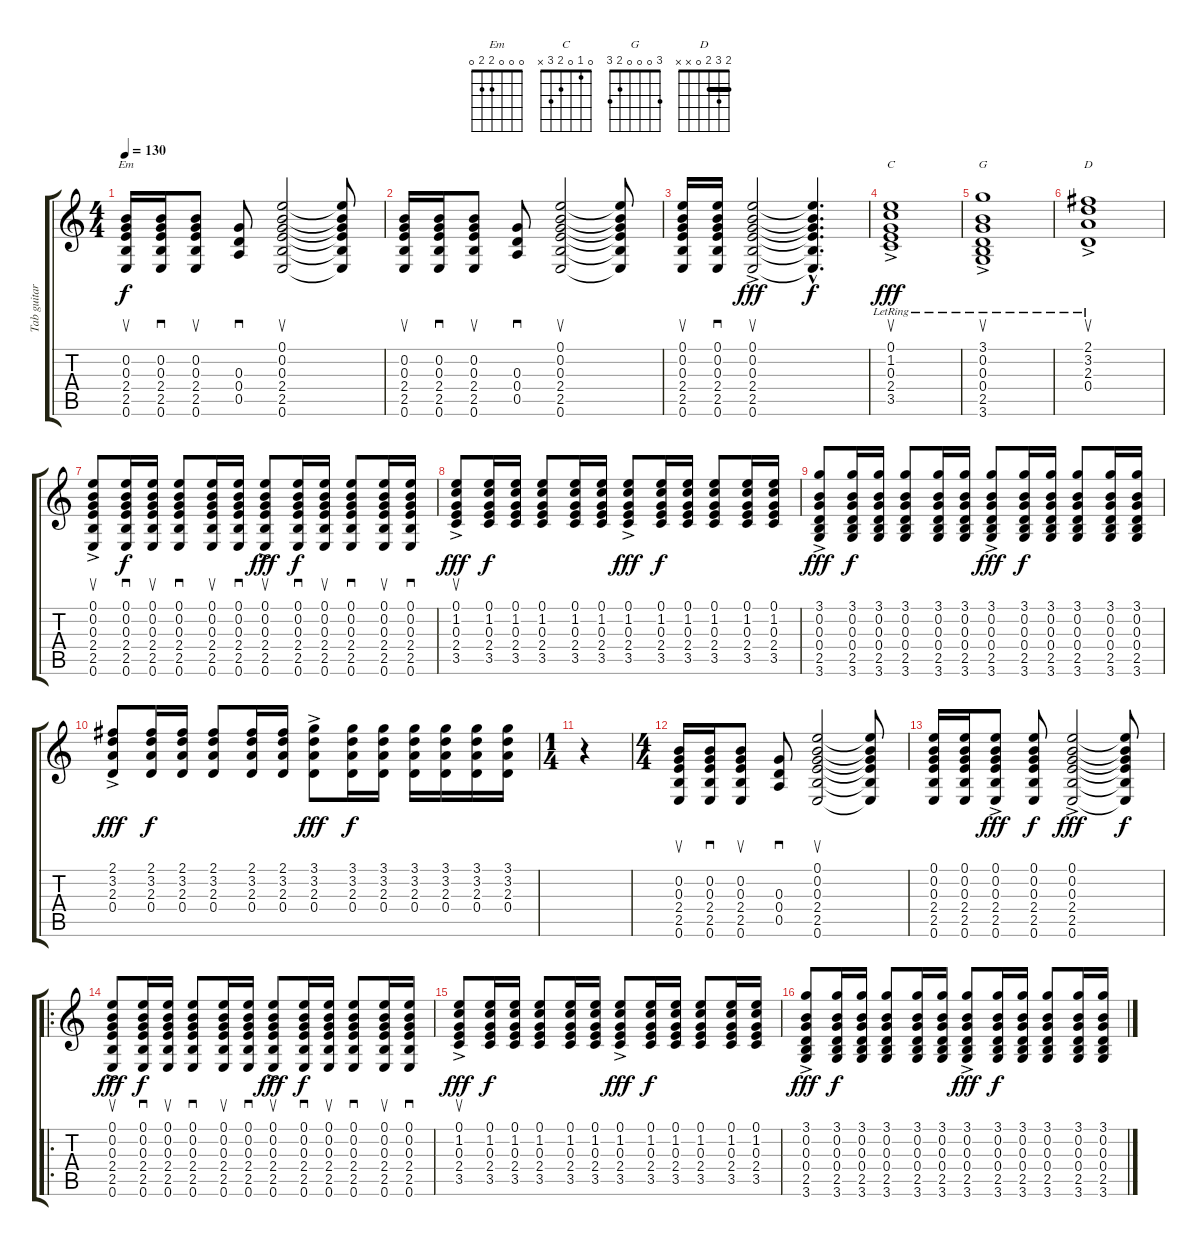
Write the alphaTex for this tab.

\track ("Tab guitare rithm" "Tab guitar") {instrument acousticguitarsteel}
\staff {score tabs}
\tuning (E4 B3 G3 D3 A2 E2) {hide}
\chord ("Em" 0 0 0 2 2 0)
\chord ("C" 0 1 0 2 3 x)
\chord ("G" 3 0 0 0 2 3)
\chord ("D" 2 3 2 0 x x) {barre 2}
\ts (4 4)
\tempo 130
\clef g2
\ks c
(0.2 0.3 2.4 2.5 0.6).16{su ch "Em" dy f instrument acousticguitarsteel} (0.2 0.3 2.4 2.5 0.6).16{sd} (0.2 0.3 2.4 2.5 0.6).8{su} (0.3 0.4 0.5).8{sd} (0.1 0.2 0.3 2.4 2.5 0.6).2{su} (0.1{t} 0.2{t} 0.3{t} 2.4{t} 2.5{t} 0.6{t}).8 |
(0.2 0.3 2.4 2.5 0.6).16{su} (0.2 0.3 2.4 2.5 0.6).16{sd} (0.2 0.3 2.4 2.5 0.6).8{su} (0.3 0.4 0.5).8{sd} (0.1 0.2 0.3 2.4 2.5 0.6).2{su} (0.1{t} 0.2{t} 0.3{t} 2.4{t} 2.5{t} 0.6{t}).8 |
(0.1 0.2 0.3 2.4 2.5 0.6).16{su} (0.1 0.2 0.3 2.4 2.5 0.6).16{sd} (0.1{ac} 0.2 0.3 2.4 2.5 0.6).2{su dy fff} (0.1{hac t} 0.2{hac t} 0.3{hac t} 2.4{hac t} 2.5{hac t} 0.6{hac t}).4{d dy f} |
(0.1{ac lr} 1.2 0.3 2.4 3.5).1{su ch "C" dy fff} |
(3.1{ac lr} 0.2 0.3 0.4 2.5 3.6).1{su ch "G"} |
(2.1{ac lr} 3.2 2.3 0.4).1{su ch "D"} |
(0.1{ac} 0.2 0.3 2.4 2.5 0.6).8{su} (0.1 0.2 0.3 2.4 2.5 0.6).16{sd dy f} (0.1 0.2 0.3 2.4 2.5 0.6).16{su} (0.1 0.2 0.3 2.4 2.5 0.6).8{sd} (0.1 0.2 0.3 2.4 2.5 0.6).16{su} (0.1 0.2 0.3 2.4 2.5 0.6).16{sd} (0.1{ac} 0.2 0.3 2.4 2.5 0.6).8{su dy fff} (0.1 0.2 0.3 2.4 2.5 0.6).16{sd dy f} (0.1 0.2 0.3 2.4 2.5 0.6).16{su} (0.1 0.2 0.3 2.4 2.5 0.6).8{sd} (0.1 0.2 0.3 2.4 2.5 0.6).16{su} (0.1 0.2 0.3 2.4 2.5 0.6).16{sd} |
(0.1{ac} 1.2 0.3 2.4 3.5).8{su dy fff} (0.1 1.2 0.3 2.4 3.5).16{dy f} (0.1 1.2 0.3 2.4 3.5).16 (0.1 1.2 0.3 2.4 3.5).8 (0.1 1.2 0.3 2.4 3.5).16 (0.1 1.2 0.3 2.4 3.5).16 (0.1{ac} 1.2 0.3 2.4 3.5).8{dy fff} (0.1 1.2 0.3 2.4 3.5).16{dy f} (0.1 1.2 0.3 2.4 3.5).16 (0.1 1.2 0.3 2.4 3.5).8 (0.1 1.2 0.3 2.4 3.5).16 (0.1 1.2 0.3 2.4 3.5).16 |
(3.1{ac} 0.2 0.3 0.4 2.5 3.6).8{dy fff} (3.1 0.2 0.3 0.4 2.5 3.6).16{dy f} (3.1 0.2 0.3 0.4 2.5 3.6).16 (3.1 0.2 0.3 0.4 2.5 3.6).8 (3.1 0.2 0.3 0.4 2.5 3.6).16 (3.1 0.2 0.3 0.4 2.5 3.6).16 (3.1{ac} 0.2 0.3 0.4 2.5 3.6).8{dy fff} (3.1 0.2 0.3 0.4 2.5 3.6).16{dy f} (3.1 0.2 0.3 0.4 2.5 3.6).16 (3.1 0.2 0.3 0.4 2.5 3.6).8 (3.1 0.2 0.3 0.4 2.5 3.6).16 (3.1 0.2 0.3 0.4 2.5 3.6).16 |
(2.1{ac} 3.2 2.3 0.4).8{dy fff} (2.1 3.2 2.3 0.4).16{dy f} (2.1 3.2 2.3 0.4).16 (2.1 3.2 2.3 0.4).8 (2.1 3.2 2.3 0.4).16 (2.1 3.2 2.3 0.4).16 (3.1{ac} 3.2 2.3 0.4).8{dy fff} (3.1 3.2 2.3 0.4).16{dy f} (3.1 3.2 2.3 0.4).16 (3.1 3.2 2.3 0.4).16 (3.1 3.2 2.3 0.4).16 (3.1 3.2 2.3 0.4).16 (3.1 3.2 2.3 0.4).16 |
\ts (1 4)
r.4 |
\ts (4 4)
(0.2 0.3 2.4 2.5 0.6).16{su} (0.2 0.3 2.4 2.5 0.6).16{sd} (0.2 0.3 2.4 2.5 0.6).8{su} (0.3 0.4 0.5).8{sd} (0.1 0.2 0.3 2.4 2.5 0.6).2{su} (0.1{t} 0.2{t} 0.3{t} 2.4{t} 2.5{t} 0.6{t}).8 |
(0.1 0.2 0.3 2.4 2.5 0.6).16 (0.1 0.2 0.3 2.4 2.5 0.6).16 (0.1 0.2 0.3 2.4 2.5 0.6{ac}).8{dy fff} (0.1 0.2 0.3 2.4 2.5 0.6).8{dy f} (0.1{ac} 0.2 0.3 2.4 2.5 0.6).2{dy fff} (0.1{t} 0.2{t} 0.3{t} 2.4{t} 2.5{t} 0.6{t}).8{dy f} |
\ro
(0.1{ac} 0.2 0.3 2.4 2.5 0.6).8{su dy fff} (0.1 0.2 0.3 2.4 2.5 0.6).16{sd dy f} (0.1 0.2 0.3 2.4 2.5 0.6).16{su} (0.1 0.2 0.3 2.4 2.5 0.6).8{sd} (0.1 0.2 0.3 2.4 2.5 0.6).16{su} (0.1 0.2 0.3 2.4 2.5 0.6).16{sd} (0.1{ac} 0.2 0.3 2.4 2.5 0.6).8{su dy fff} (0.1 0.2 0.3 2.4 2.5 0.6).16{sd dy f} (0.1 0.2 0.3 2.4 2.5 0.6).16{su} (0.1 0.2 0.3 2.4 2.5 0.6).8{sd} (0.1 0.2 0.3 2.4 2.5 0.6).16{su} (0.1 0.2 0.3 2.4 2.5 0.6).16{sd} |
(0.1{ac} 1.2 0.3 2.4 3.5).8{su dy fff} (0.1 1.2 0.3 2.4 3.5).16{dy f} (0.1 1.2 0.3 2.4 3.5).16 (0.1 1.2 0.3 2.4 3.5).8 (0.1 1.2 0.3 2.4 3.5).16 (0.1 1.2 0.3 2.4 3.5).16 (0.1{ac} 1.2 0.3 2.4 3.5).8{dy fff} (0.1 1.2 0.3 2.4 3.5).16{dy f} (0.1 1.2 0.3 2.4 3.5).16 (0.1 1.2 0.3 2.4 3.5).8 (0.1 1.2 0.3 2.4 3.5).16 (0.1 1.2 0.3 2.4 3.5).16 |
(3.1{ac} 0.2 0.3 0.4 2.5 3.6).8{dy fff} (3.1 0.2 0.3 0.4 2.5 3.6).16{dy f} (3.1 0.2 0.3 0.4 2.5 3.6).16 (3.1 0.2 0.3 0.4 2.5 3.6).8 (3.1 0.2 0.3 0.4 2.5 3.6).16 (3.1 0.2 0.3 0.4 2.5 3.6).16 (3.1{ac} 0.2 0.3 0.4 2.5 3.6).8{dy fff} (3.1 0.2 0.3 0.4 2.5 3.6).16{dy f} (3.1 0.2 0.3 0.4 2.5 3.6).16 (3.1 0.2 0.3 0.4 2.5 3.6).8 (3.1 0.2 0.3 0.4 2.5 3.6).16 (3.1 0.2 0.3 0.4 2.5 3.6).16
